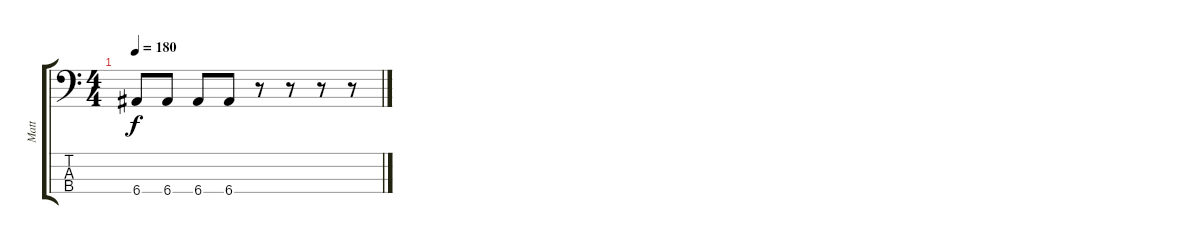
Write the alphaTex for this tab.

\track ("Matt " "Matt ") {instrument electricbasspick}
\staff {score tabs}
\tuning (G2 D2 A1 E1) {hide}
\ts (4 4)
\tempo 180
\clef f4
\ks c
6.4.8{dy f} 6.4.8 6.4.8 6.4.8 r.8 r.8 r.8 r.8
